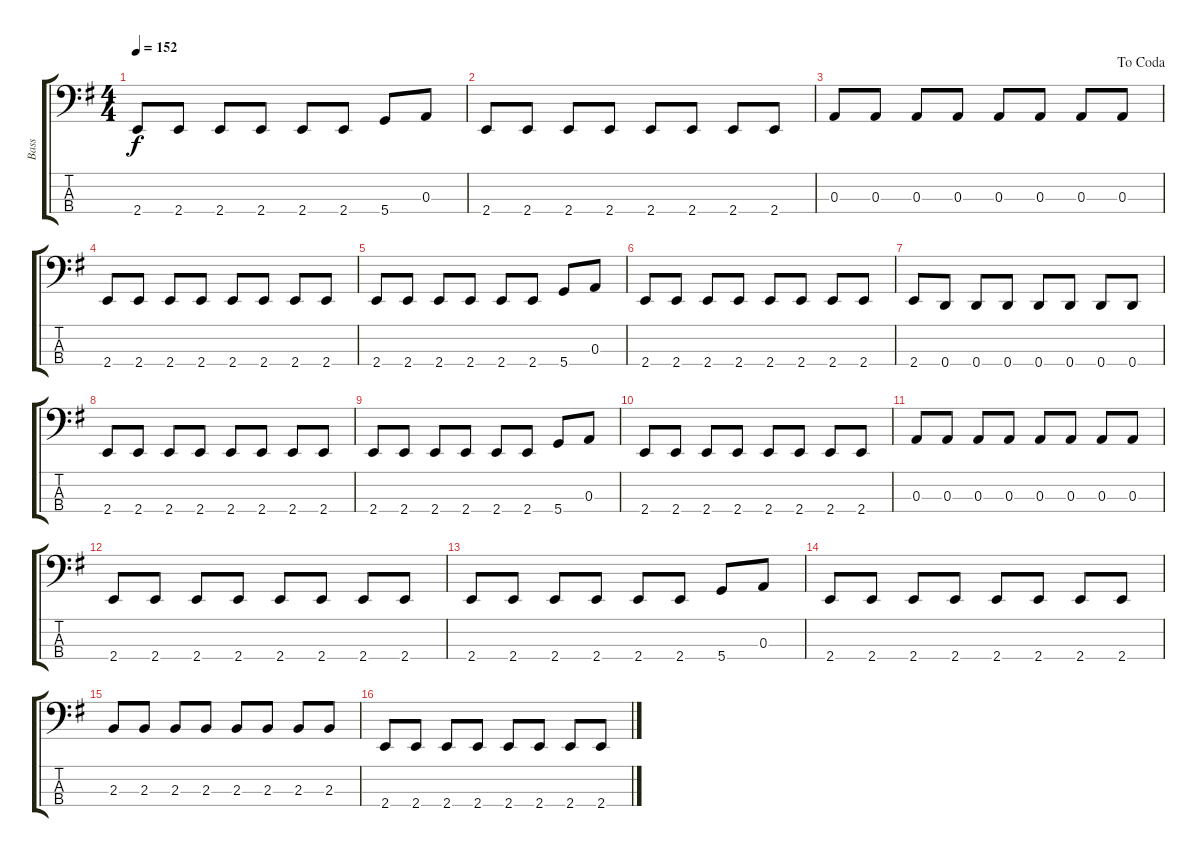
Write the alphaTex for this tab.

\track ("Bass" "Bass") {instrument electricbassfinger}
\staff {score tabs}
\tuning (G2 D2 A1 D1) {hide}
\ts (4 4)
\tempo 152
\clef f4
\ks g
2.4.8{dy f} 2.4.8 2.4.8 2.4.8 2.4.8 2.4.8 5.4.8 0.3.8 |
2.4.8 2.4.8 2.4.8 2.4.8 2.4.8 2.4.8 2.4.8 2.4.8 |
\jump dacoda
0.3.8 0.3.8 0.3.8 0.3.8 0.3.8 0.3.8 0.3.8 0.3.8 |
2.4.8 2.4.8 2.4.8 2.4.8 2.4.8 2.4.8 2.4.8 2.4.8 |
2.4.8 2.4.8 2.4.8 2.4.8 2.4.8 2.4.8 5.4.8 0.3.8 |
2.4.8 2.4.8 2.4.8 2.4.8 2.4.8 2.4.8 2.4.8 2.4.8 |
2.4.8 0.4.8 0.4.8 0.4.8 0.4.8 0.4.8 0.4.8 0.4.8 |
2.4.8 2.4.8 2.4.8 2.4.8 2.4.8 2.4.8 2.4.8 2.4.8 |
2.4.8 2.4.8 2.4.8 2.4.8 2.4.8 2.4.8 5.4.8 0.3.8 |
2.4.8 2.4.8 2.4.8 2.4.8 2.4.8 2.4.8 2.4.8 2.4.8 |
0.3.8 0.3.8 0.3.8 0.3.8 0.3.8 0.3.8 0.3.8 0.3.8 |
2.4.8 2.4.8 2.4.8 2.4.8 2.4.8 2.4.8 2.4.8 2.4.8 |
2.4.8 2.4.8 2.4.8 2.4.8 2.4.8 2.4.8 5.4.8 0.3.8 |
2.4.8 2.4.8 2.4.8 2.4.8 2.4.8 2.4.8 2.4.8 2.4.8 |
2.3.8 2.3.8 2.3.8 2.3.8 2.3.8 2.3.8 2.3.8 2.3.8 |
2.4.8 2.4.8 2.4.8 2.4.8 2.4.8 2.4.8 2.4.8 2.4.8
